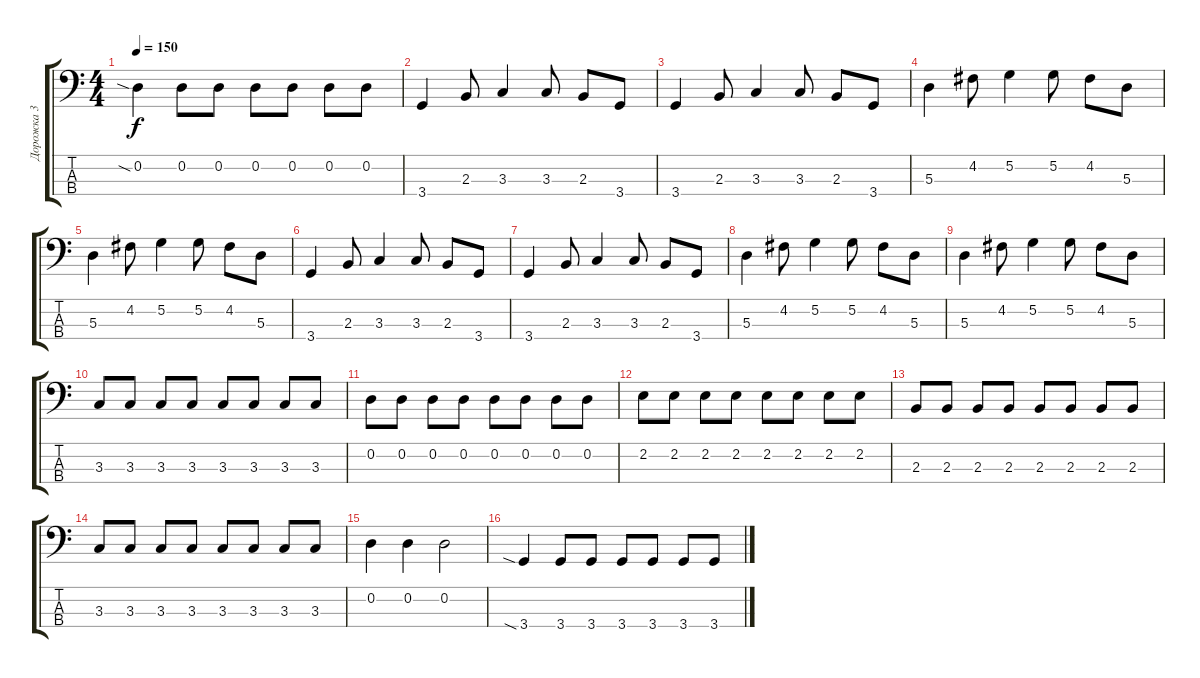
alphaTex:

\track ("Дорожка 3" "Дорожка 3") {instrument electricbassfinger}
\staff {score tabs}
\tuning (G2 D2 A1 E1) {hide}
\ts (4 4)
\tempo 150
\clef f4
\ks c
0.2{sia}.4{dy f} 0.2.8 0.2.8 0.2.8 0.2.8 0.2.8 0.2.8 |
3.4.4 2.3.8 3.3.4 3.3.8 2.3.8 3.4.8 |
3.4.4 2.3.8 3.3.4 3.3.8 2.3.8 3.4.8 |
5.3.4 4.2.8 5.2.4 5.2.8 4.2.8 5.3.8 |
5.3.4 4.2.8 5.2.4 5.2.8 4.2.8 5.3.8 |
3.4.4 2.3.8 3.3.4 3.3.8 2.3.8 3.4.8 |
3.4.4 2.3.8 3.3.4 3.3.8 2.3.8 3.4.8 |
5.3.4 4.2.8 5.2.4 5.2.8 4.2.8 5.3.8 |
5.3.4 4.2.8 5.2.4 5.2.8 4.2.8 5.3.8 |
3.3.8 3.3.8 3.3.8 3.3.8 3.3.8 3.3.8 3.3.8 3.3.8 |
0.2.8 0.2.8 0.2.8 0.2.8 0.2.8 0.2.8 0.2.8 0.2.8 |
2.2.8 2.2.8 2.2.8 2.2.8 2.2.8 2.2.8 2.2.8 2.2.8 |
2.3.8 2.3.8 2.3.8 2.3.8 2.3.8 2.3.8 2.3.8 2.3.8 |
3.3.8 3.3.8 3.3.8 3.3.8 3.3.8 3.3.8 3.3.8 3.3.8 |
0.2.4 0.2.4 0.2.2 |
3.4{sia}.4 3.4.8 3.4.8 3.4.8 3.4.8 3.4.8 3.4.8
